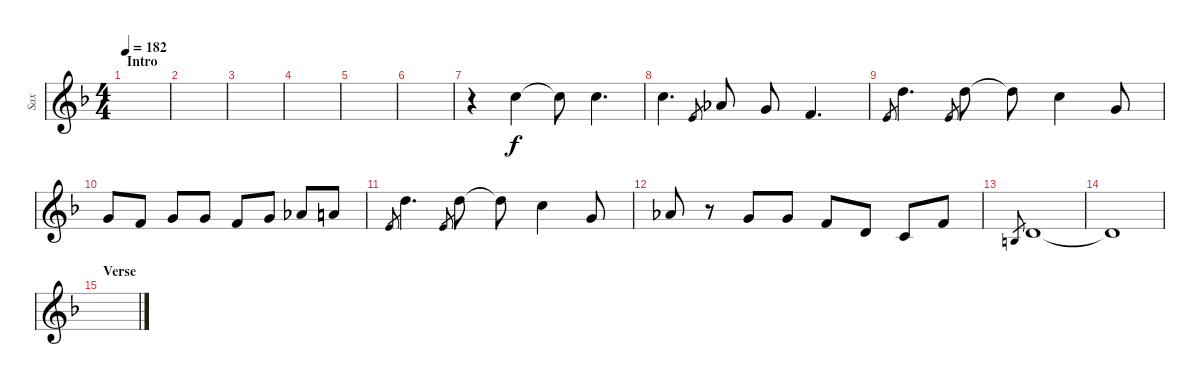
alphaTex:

\track ("Sax" "Sax") {instrument sopranosax}
\staff {score}
\tuning (E4 B3 G3 D3 A2 E2 B1) {hide}
\ts (4 4)
\section ("" "Intro")
\tempo 182
\clef g2
\ks f
|
|
|
|
|
|
r.4 8.1.4 8.1{t}.8 8.1.4{d} |
8.1.4{d} 0.1.8{gr} 4.1.8 3.1.8 1.1.4{d} |
0.1.8{gr} 10.1.4{d} 0.1.8{gr} 10.1.8 10.1{t}.8 8.1.4 3.1.8 |
3.1.8 1.1.8 3.1.8 3.1.8 1.1.8 3.1.8 4.1.8 5.1.8 |
0.1.8{gr} 10.1.4{d} 0.1.8{gr} 10.1.8 10.1{t}.8 8.1.4 3.1.8 |
4.1.8 r.8 3.1.8 3.1.8 1.1.8 3.2.8 1.2.8 1.1.8 |
0.2.8{gr} 3.2.1 |
3.2{t}.1 |
\section ("" "Verse")
